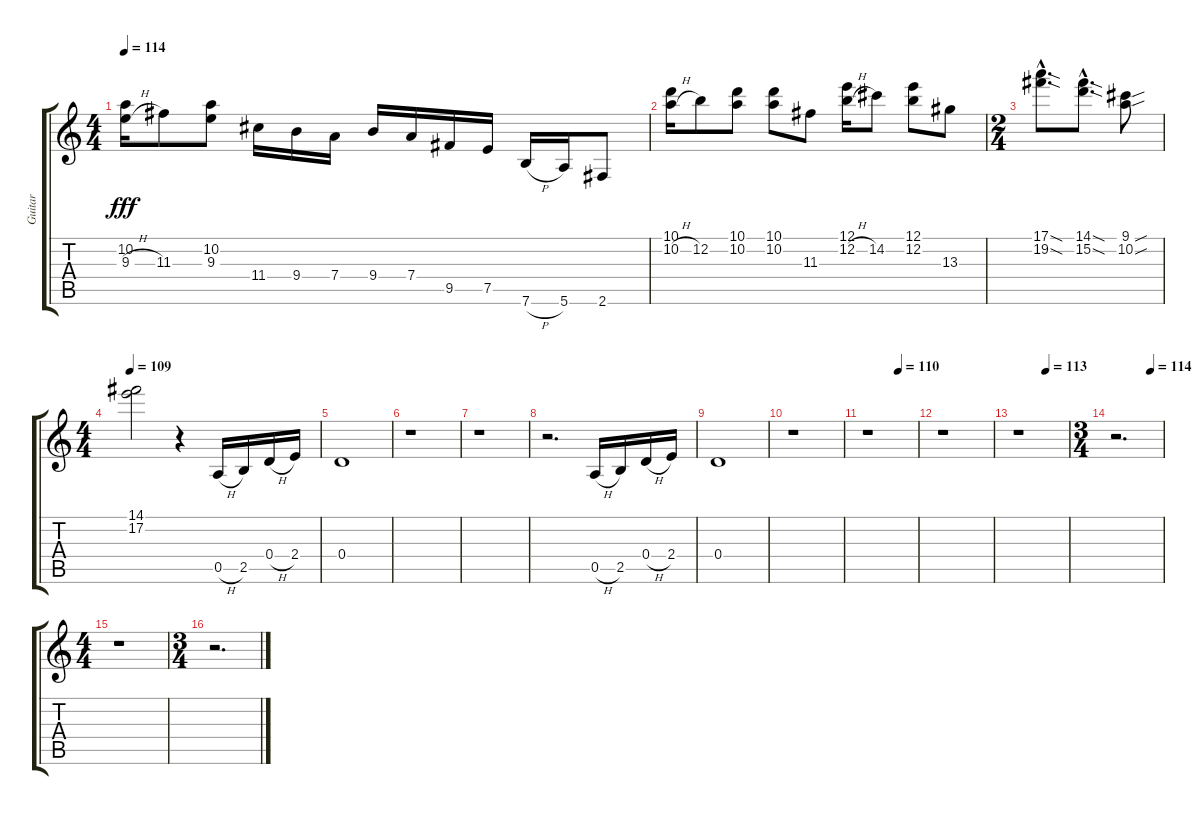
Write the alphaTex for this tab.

\track ("Guitar" "Guitar") {instrument overdrivenguitar}
\staff {score tabs}
\tuning (E4 B3 G3 D3 A2 E2) {hide}
\ts (4 4)
\tempo 114
\clef g2
\ks c
(10.2 9.3{h}).16{dy fff} 11.3.8 (10.2 9.3).8 11.4.16 9.4.16 7.4.16 9.4.16 7.4.16 9.5.16 7.5.16 7.6{h}.16 5.6.16 2.6.8 |
(10.1 10.2{h}).16 12.2.8 (10.1 10.2).8 (10.1 10.2).8 11.3.8 (12.1 12.2{h}).16 14.2.8 (12.1 12.2).8 13.3.8 |
\ts (2 4)
(17.1{sod hac} 19.2{sod hac}).8{d} (14.1{sod hac} 15.2{sod hac}).8{d} (9.1{sou} 10.2{sou}).8 |
\ts (4 4)
\tempo 109
(14.1 17.2).2 r.4 0.5{h}.16{balance 7 instrument electricguitarjazz} 2.5.16 0.4{h}.16 2.4.16 |
0.4.1 |
r.1 |
r.1 |
r.2{d} 0.5{h}.16 2.5.16 0.4{h}.16 2.4.16 |
0.4.1 |
r.1 |
\tempo (110 0.625)
r.1 |
r.1 |
\tempo (113 0.5625)
r.1 |
\ts (3 4)
\tempo (114 0.75)
r.2{d} |
\ts (4 4)
r.1 |
\ts (3 4)
r.2{d}
